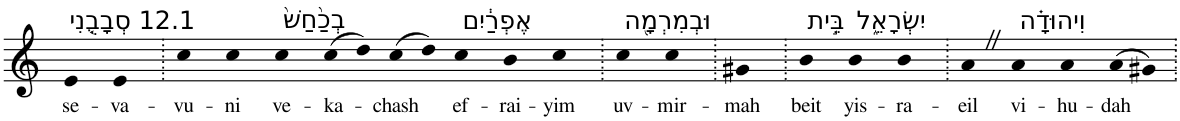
**kern	**text
*part1	*part1
*staff1	*staff1
*I"Piano	*
*I'Pno	*
*clefG2	*
*k[]	*
=1	=1
!LO:TX:a:t=12.1 סְבָבֻ֤נִי	!
!	!LO:LY:b
4e	se-
!	!LO:LY:b
4e	-va-
=2.	=2.
!	!LO:LY:b
4cc	-vu-
!	!LO:LY:b
4cc	-ni
!LO:TX:a:t=בְכַ֙חַשׁ֙	!
!	!LO:LY:b
4cc	ve-
!	!LO:LY:b
(>8cc	-ka-
8dd)	.
!	!LO:LY:b
(>8cc	-chash
8dd)	.
!LO:TX:a:t=אֶפְרַ֔יִם	!
!	!LO:LY:b
4cc	ef-
!	!LO:LY:b
4b	-rai-
!	!LO:LY:b
4cc	-yim
=3.	=3.
!LO:TX:a:t=וּבְמִרְמָ֖ה	!
!	!LO:LY:b
4cc	uv-
!	!LO:LY:b
4cc	-mir-
=4.	=4.
!	!LO:LY:b
4g#X	-mah
=5.	=5.
!LO:TX:a:t=בֵּ֣ית	!
!	!LO:LY:b
4b	beit
!LO:TX:a:t=יִשְׂרָאֵ֑ל	!
!	!LO:LY:b
4b	yis-
!	!LO:LY:b
4b	-ra-
=6.	=6.
!	!LO:LY:b
4aZ	-eil
!LO:TX:a:t=וִיהוּדָ֗ה	!
!	!LO:LY:b
4a	vi-
!	!LO:LY:b
4a	-hu-
!	!LO:LY:b
(>8a	-dah
8g#X)	.
=.	=.
*-	*-
